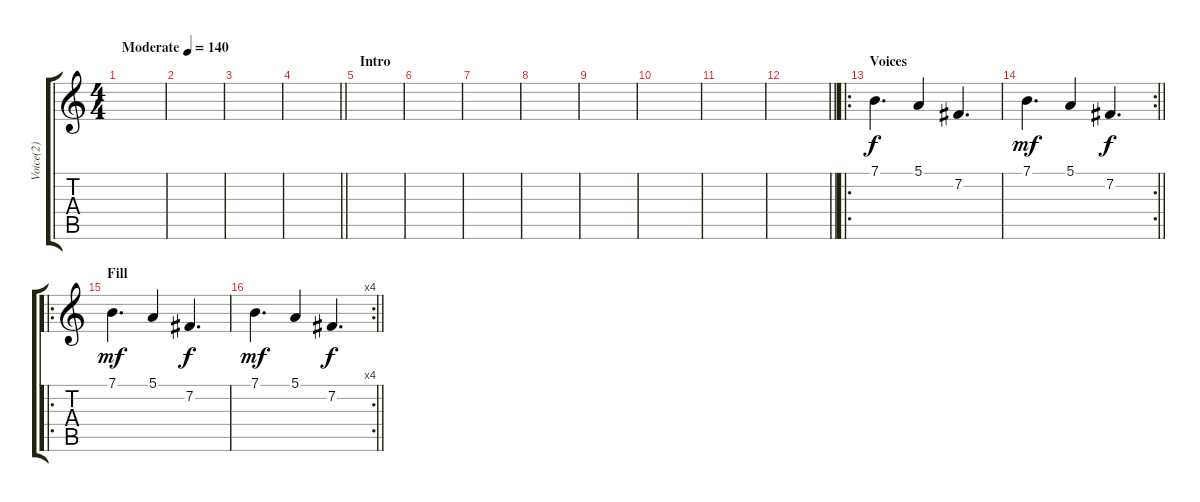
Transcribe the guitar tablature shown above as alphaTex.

\track ("Voice(2)" "Voice(2)") {instrument voiceoohs}
\staff {score tabs}
\tuning (E4 B3 G3 D3 A2 E2) {hide}
\ts (4 4)
\tempo (140 "Moderate")
\clef g2
\ks c
|
|
|
\barLineRight lightlight
|
\section ("" "Intro")
|
|
|
|
|
|
|
\barLineRight lightlight
|
\ro
\section ("" "Voices")
7.1.4{d volume 5} 5.1.4 7.2.4{d dy f} |
\rc 2
\barLineRight lightlight
7.1.4{d dy mf volume 7} 5.1.4 7.2.4{d dy f} |
\ro
\section ("" "Fill")
7.1.4{d dy mf volume 8} 5.1.4 7.2.4{d dy f} |
\rc 4
\barLineRight lightlight
7.1.4{d dy mf volume 10} 5.1.4 7.2.4{d dy f}
